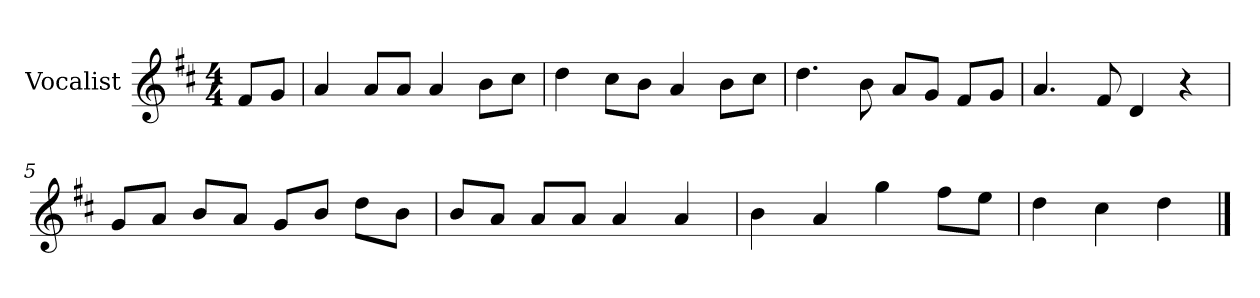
**kern
*part1
*staff1
*I"Vocalist
*k[f#c#]
*D:
*M4/4
=
8f#L
8gJ
=1
4a
8aL
8aJ
4a
8bL
8cc#J
=2
4dd
8cc#L
8bJ
4a
8bL
8cc#J
=3
4.dd
8b
8aL
8gJ
8f#L
8gJ
=4
4.a
8f#
4d
4r
=5
8gL
8aJ
8bL
8aJ
8gL
8bJ
8ddL
8bJ
=6
8bL
8aJ
8aL
8aJ
4a
4a
=7
4b
4a
4gg
8ff#L
8eeJ
=8
4dd
4cc#
4dd
==
*-
